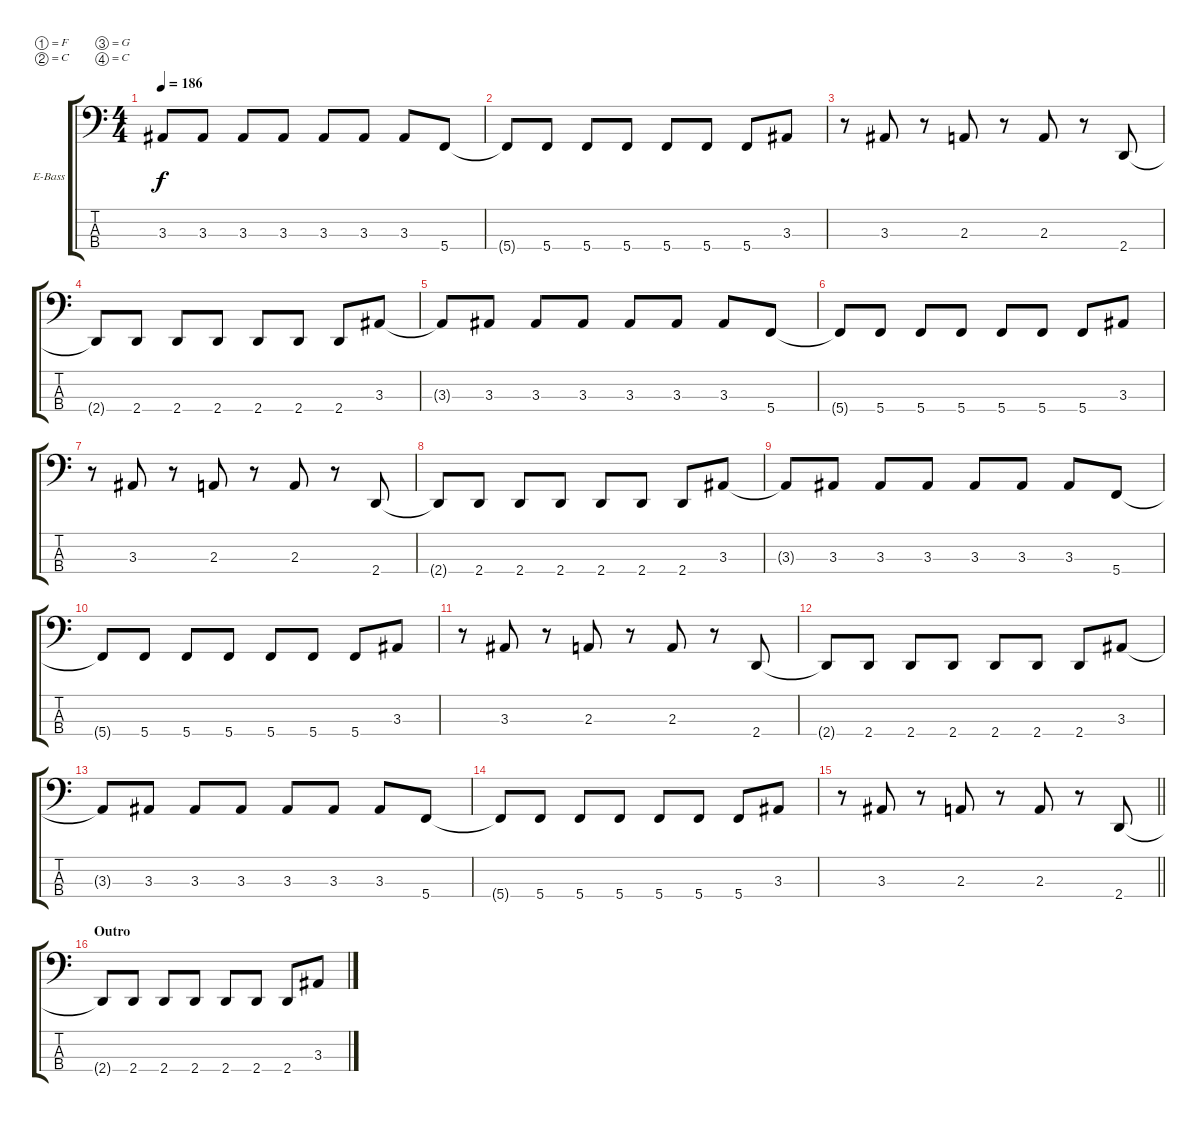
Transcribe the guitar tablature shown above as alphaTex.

\bracketExtendMode groupsimilarinstruments
\firstSystemTrackNameOrientation horizontal
\otherSystemsTrackNameOrientation horizontal
\track ("Jason" "E-Bass") {instrument electricbasspick}
\staff {score tabs}
\tuning (F2 C2 G1 C1)
\ts (4 4)
\tempo 186
\clef f4
\ks c
3.3{t}.8{dy f} 3.3.8 3.3.8 3.3.8 3.3.8 3.3.8 3.3.8 5.4.8 |
5.4{t}.8 5.4.8 5.4.8 5.4.8 5.4.8 5.4.8 5.4.8 3.3.8 |
r.8 3.3.8 r.8 2.3.8 r.8 2.3.8 r.8 2.4.8 |
2.4{t}.8 2.4.8 2.4.8 2.4.8 2.4.8 2.4.8 2.4.8 3.3.8 |
3.3{t}.8 3.3.8 3.3.8 3.3.8 3.3.8 3.3.8 3.3.8 5.4.8 |
5.4{t}.8 5.4.8 5.4.8 5.4.8 5.4.8 5.4.8 5.4.8 3.3.8 |
r.8 3.3.8 r.8 2.3.8 r.8 2.3.8 r.8 2.4.8 |
2.4{t}.8 2.4.8 2.4.8 2.4.8 2.4.8 2.4.8 2.4.8 3.3.8 |
3.3{t}.8 3.3.8 3.3.8 3.3.8 3.3.8 3.3.8 3.3.8 5.4.8 |
5.4{t}.8 5.4.8 5.4.8 5.4.8 5.4.8 5.4.8 5.4.8 3.3.8 |
r.8 3.3.8 r.8 2.3.8 r.8 2.3.8 r.8 2.4.8 |
2.4{t}.8 2.4.8 2.4.8 2.4.8 2.4.8 2.4.8 2.4.8 3.3.8 |
3.3{t}.8 3.3.8 3.3.8 3.3.8 3.3.8 3.3.8 3.3.8 5.4.8 |
5.4{t}.8 5.4.8 5.4.8 5.4.8 5.4.8 5.4.8 5.4.8 3.3.8 |
\barLineRight lightlight
r.8 3.3.8 r.8 2.3.8 r.8 2.3.8 r.8 2.4.8 |
\section ("" "Outro")
2.4{t}.8 2.4.8 2.4.8 2.4.8 2.4.8 2.4.8 2.4.8 3.3.8
